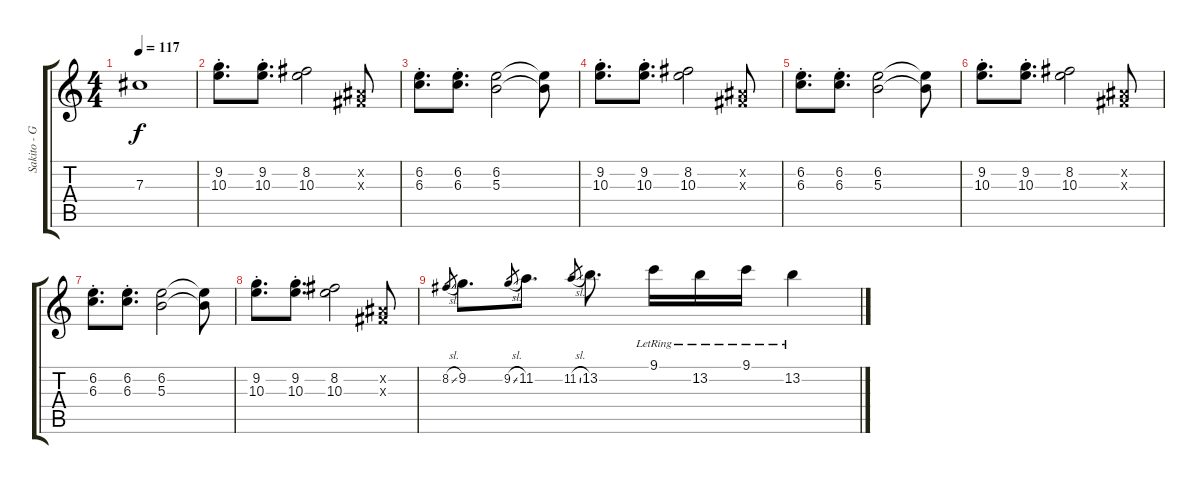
\track ("Sakito - Guitar I" "Sakito - G") {instrument distortionguitar}
\staff {score tabs}
\tuning (Eb4 Bb3 Gb3 Db3 Ab2 Eb2) {hide}
\ts (4 4)
\tempo 117
\clef g2
\ks c
7.3{t}.1{dy f} |
(9.2{st} 10.3{st}).8{d instrument electricguitarclean} (9.2{st} 10.3{st}).8{d} (8.2 10.3).2 (0.2{x} 0.3{x}).8 |
(6.2{st} 6.3{st}).8{d} (6.2{st} 6.3{st}).8{d} (6.2 5.3).2 (6.2{t} 5.3{t}).8 |
(9.2{st} 10.3{st}).8{d} (9.2{st} 10.3{st}).8{d} (8.2 10.3).2 (0.2{x} 0.3{x}).8 |
(6.2{st} 6.3{st}).8{d} (6.2{st} 6.3{st}).8{d} (6.2 5.3).2 (6.2{t} 5.3{t}).8 |
(9.2{st} 10.3{st}).8{d} (9.2{st} 10.3{st}).8{d} (8.2 10.3).2 (0.2{x} 0.3{x}).8 |
(6.2{st} 6.3{st}).8{d} (6.2{st} 6.3{st}).8{d} (6.2 5.3).2 (6.2{t} 5.3{t}).8 |
(9.2{st} 10.3{st}).8{d} (9.2{st} 10.3{st}).8{d} (8.2 10.3).2 (0.2{x} 0.3{x}).8 |
8.2{sl}.8{gr} 9.2.8{d} 9.2{sl}.8{gr} 11.2.8{d} 11.2{sl}.8{gr} 13.2.8{d} 9.1{lr}.16 13.2{lr}.16 9.1{lr}.16 13.2{lr}.4
